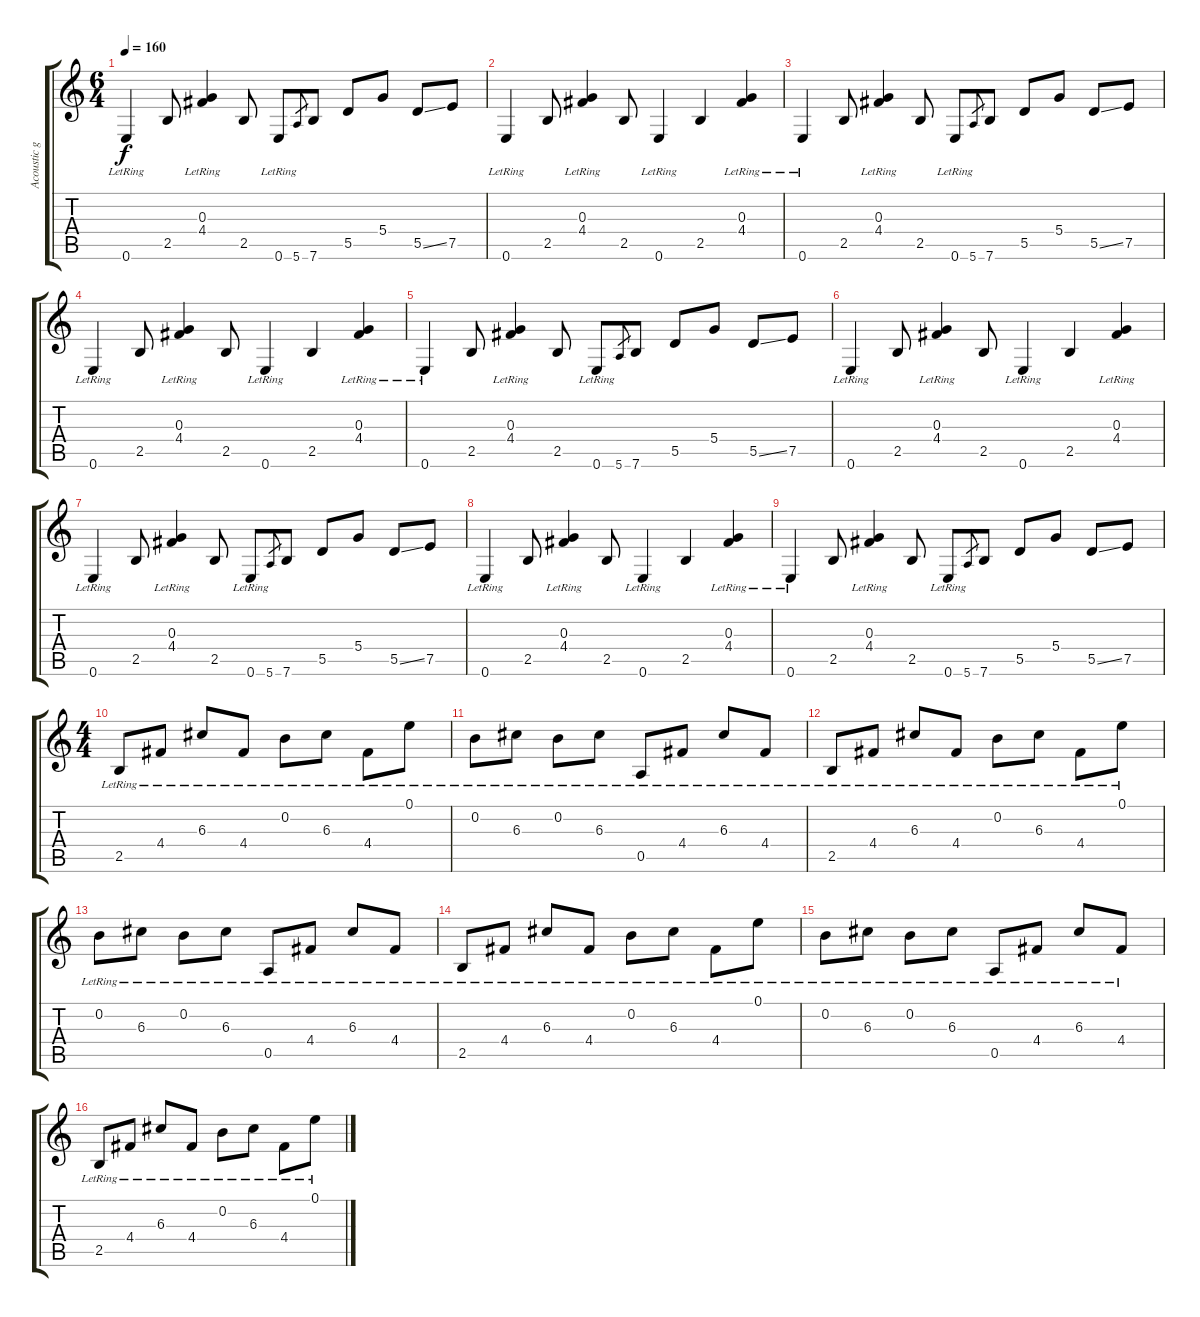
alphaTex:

\track ("Acoustic guitar" "Acoustic g") {instrument acousticguitarsteel}
\staff {score tabs}
\tuning (E4 B3 G3 D3 A2 E2) {hide}
\ts (6 4)
\tempo 160
\clef g2
\ks c
0.6{lr}.4{dy f} 2.5.8 (0.3{lr} 4.4{lr}).4 2.5.8 0.6{lr}.8 5.6.8{gr} 7.6.8 5.5.8 5.4.8 5.5{ss}.8 7.5.8 |
0.6{lr}.4 2.5.8 (0.3{lr} 4.4{lr}).4 2.5.8 0.6{lr}.4 2.5.4 (0.3{lr} 4.4{lr}).4 |
0.6{lr}.4 2.5.8 (0.3{lr} 4.4{lr}).4 2.5.8 0.6{lr}.8 5.6.8{gr} 7.6.8 5.5.8 5.4.8 5.5{ss}.8 7.5.8 |
0.6{lr}.4 2.5.8 (0.3{lr} 4.4{lr}).4 2.5.8 0.6{lr}.4 2.5.4 (0.3{lr} 4.4{lr}).4 |
0.6{lr}.4 2.5.8 (0.3{lr} 4.4{lr}).4 2.5.8 0.6{lr}.8 5.6.8{gr} 7.6.8 5.5.8 5.4.8 5.5{ss}.8 7.5.8 |
0.6{lr}.4 2.5.8 (0.3{lr} 4.4{lr}).4 2.5.8 0.6{lr}.4 2.5.4 (0.3{lr} 4.4{lr}).4 |
0.6{lr}.4 2.5.8 (0.3{lr} 4.4{lr}).4 2.5.8 0.6{lr}.8 5.6.8{gr} 7.6.8 5.5.8 5.4.8 5.5{ss}.8 7.5.8 |
0.6{lr}.4 2.5.8 (0.3{lr} 4.4{lr}).4 2.5.8 0.6{lr}.4 2.5.4 (0.3{lr} 4.4{lr}).4 |
0.6{lr}.4 2.5.8 (0.3{lr} 4.4{lr}).4 2.5.8 0.6{lr}.8 5.6.8{gr} 7.6.8 5.5.8 5.4.8 5.5{ss}.8 7.5.8 |
\ts (4 4)
2.5{lr}.8 4.4{lr}.8 6.3{lr}.8 4.4{lr}.8 0.2{lr}.8 6.3{lr}.8 4.4{lr}.8 0.1{lr}.8 |
0.2{lr}.8 6.3{lr}.8 0.2{lr}.8 6.3{lr}.8 0.5{lr}.8 4.4{lr}.8 6.3{lr}.8 4.4{lr}.8 |
2.5{lr}.8 4.4{lr}.8 6.3{lr}.8 4.4{lr}.8 0.2{lr}.8 6.3{lr}.8 4.4{lr}.8 0.1{lr}.8 |
0.2{lr}.8 6.3{lr}.8 0.2{lr}.8 6.3{lr}.8 0.5{lr}.8 4.4{lr}.8 6.3{lr}.8 4.4{lr}.8 |
2.5{lr}.8 4.4{lr}.8 6.3{lr}.8 4.4{lr}.8 0.2{lr}.8 6.3{lr}.8 4.4{lr}.8 0.1{lr}.8 |
0.2{lr}.8 6.3{lr}.8 0.2{lr}.8 6.3{lr}.8 0.5{lr}.8 4.4{lr}.8 6.3{lr}.8 4.4{lr}.8 |
2.5{lr}.8 4.4{lr}.8 6.3{lr}.8 4.4{lr}.8 0.2{lr}.8 6.3{lr}.8 4.4{lr}.8 0.1{lr}.8
